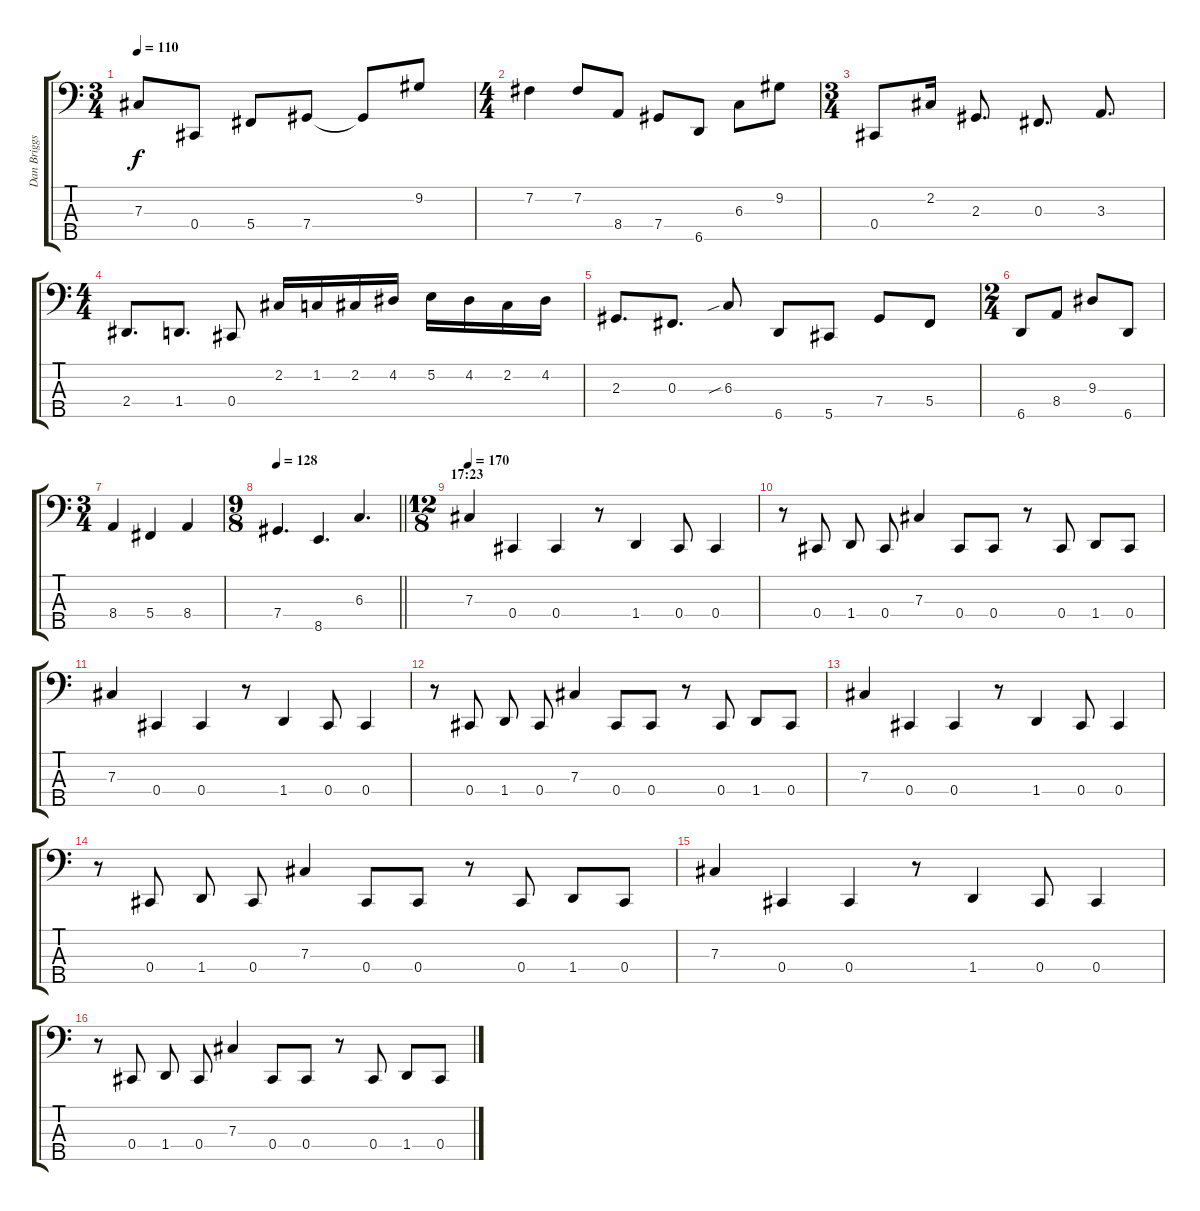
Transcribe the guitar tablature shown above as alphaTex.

\track ("Dan Briggs" "Dan Briggs") {instrument electricbassfinger}
\staff {score tabs}
\tuning (E2 B1 Gb1 Db1 Ab0) {hide}
\ts (3 4)
\tempo 110
\clef f4
\ks c
7.3.8{dy f} 0.4.8 5.4.8 7.4.8 7.4{t}.8 9.2.8 |
\ts (4 4)
7.2.4 7.2.8 8.4.8 7.4.8 6.5.8 6.3.8 9.2.8 |
\ts (3 4)
0.4.8 2.2.16{beam split} 2.3.8{d} 0.3.8{d} 3.3.8{d} |
\ts (4 4)
2.4.8{d} 1.4.8{d} 0.4.8 2.2.16 1.2.16 2.2.16 4.2.16 5.2.16 4.2.16 2.2.16 4.2.16 |
2.3.8{d} 0.3.8{d} 6.3{sib}.8 6.5.8 5.5.8 7.4.8 5.4.8 |
\ts (2 4)
6.5.8 8.4.8 9.3.8 6.5.8 |
\ts (3 4)
8.4.4 5.4.4 8.4.4 |
\ts (9 8)
\tempo 128
\barLineRight lightlight
7.4.4{d} 8.5.4{d} 6.3.4{d} |
\ts (12 8)
\section ("" "17:23")
\tempo 170
7.3.4 0.4.4 0.4.4 r.8 1.4.4 0.4.8 0.4.4 |
r.8 0.4.8{beam split} 1.4.8 0.4.8 7.3.4 0.4.8 0.4.8 r.8 0.4.8{beam split} 1.4.8 0.4.8 |
7.3.4 0.4.4 0.4.4 r.8 1.4.4 0.4.8 0.4.4 |
r.8 0.4.8{beam split} 1.4.8 0.4.8 7.3.4 0.4.8 0.4.8 r.8 0.4.8{beam split} 1.4.8 0.4.8 |
7.3.4 0.4.4 0.4.4 r.8 1.4.4 0.4.8 0.4.4 |
r.8 0.4.8{beam split} 1.4.8 0.4.8 7.3.4 0.4.8 0.4.8 r.8 0.4.8{beam split} 1.4.8 0.4.8 |
7.3.4 0.4.4 0.4.4 r.8 1.4.4 0.4.8 0.4.4 |
r.8 0.4.8{beam split} 1.4.8 0.4.8 7.3.4 0.4.8 0.4.8 r.8 0.4.8{beam split} 1.4.8 0.4.8
